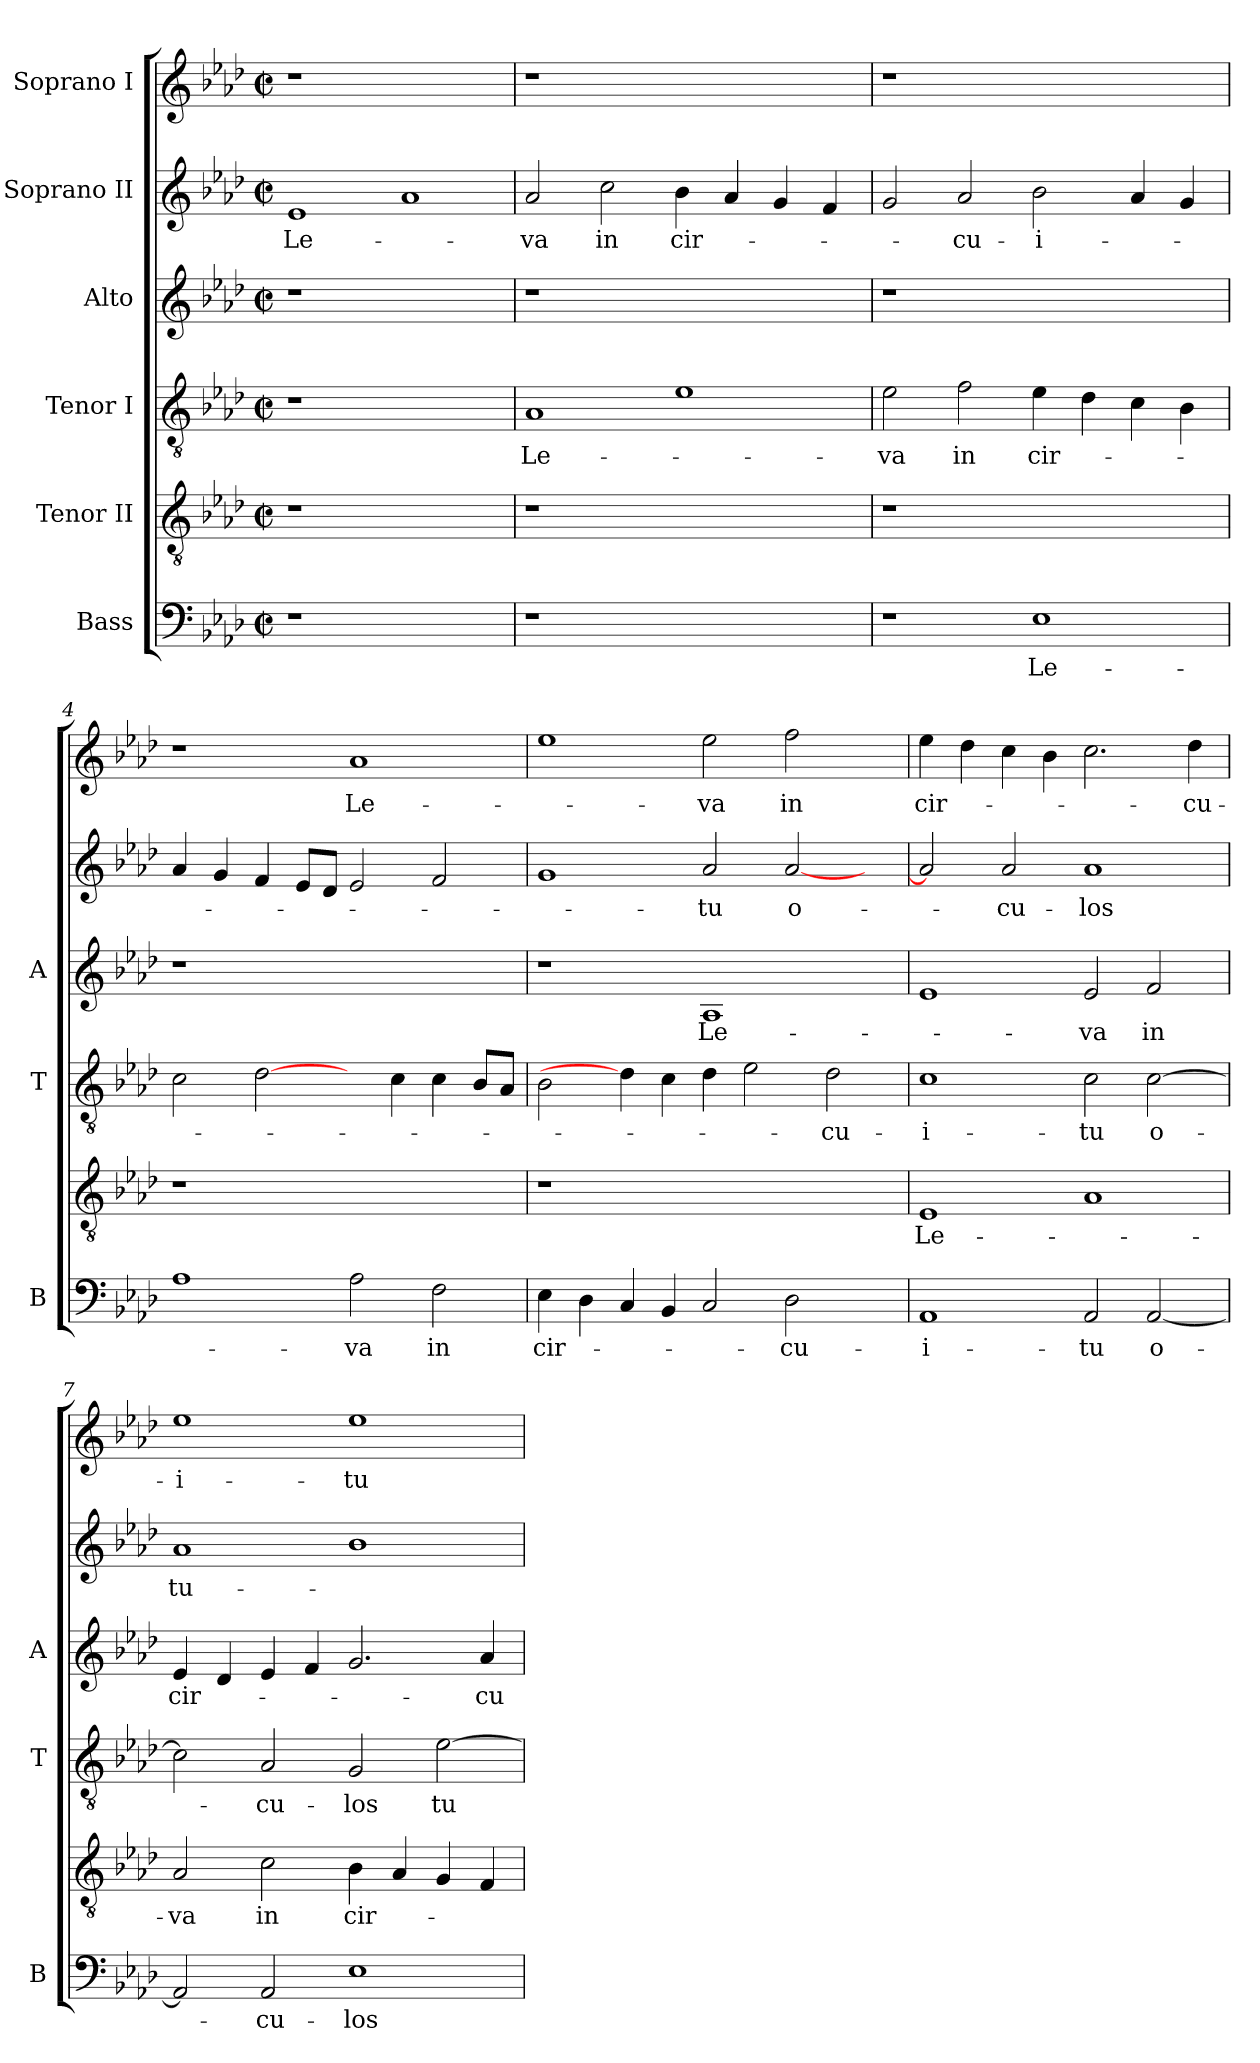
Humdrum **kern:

**kern	**text	**kern	**text	**kern	**text	**kern	**text	**kern	**text	**kern	**text
*part6	*part6	*part5	*part5	*part4	*part4	*part3	*part3	*part2	*part2	*part1	*part1
*staff6	*staff6	*staff5	*staff5	*staff4	*staff4	*staff3	*staff3	*staff2	*staff2	*staff1	*staff1
*I"Bass	*	*I"Tenor II	*	*I"Tenor I	*	*I"Alto	*	*I"Soprano II	*	*I"Soprano I	*
*I'B	*	*	*	*I'T	*	*I'A	*	*	*	*	*
*clefF4	*	*clefGv2	*	*clefGv2	*	*clefG2	*	*clefG2	*	*clefG2	*
*k[b-e-a-d-]	*	*k[b-e-a-d-]	*	*k[b-e-a-d-]	*	*k[b-e-a-d-]	*	*k[b-e-a-d-]	*	*k[b-e-a-d-]	*
*A-:	*	*A-:	*	*A-:	*	*A-:	*	*A-:	*	*A-:	*
*M2/2	*	*M2/2	*	*M2/2	*	*M2/2	*	*M2/2	*	*M2/2	*
*met(c|)	*	*met(c|)	*	*met(c|)	*	*met(c|)	*	*met(c|)	*	*met(c|)	*
=1	=1	=1	=1	=1	=1	=1	=1	=1	=1	=1	=1
!LO:N:vis=1	!	!LO:N:vis=1	!	!LO:N:vis=1	!	!LO:N:vis=1	!	!	!LO:LY:b	!LO:N:vis=1	!
1r	.	1r	.	1r	.	1r	.	1e-	Le-	1r	.
1ryy	.	1ryy	.	1ryy	.	1ryy	.	1a-	.	1ryy	.
=2	=2	=2	=2	=2	=2	=2	=2	=2	=2	=2	=2
!LO:N:vis=1	!	!LO:N:vis=1	!	!	!LO:LY:b	!LO:N:vis=1	!	!	!LO:LY:b	!LO:N:vis=1	!
1r	.	1r	.	1A-	Le-	1r	.	2a-/	-va	1r	.
!	!	!	!	!	!	!	!	!	!LO:LY:b	!	!
.	.	.	.	.	.	.	.	2cc\	in	.	.
!	!	!	!	!	!	!	!	!	!LO:LY:b	!	!
1ryy	.	1ryy	.	1e-	.	1ryy	.	4b-\	cir-	1ryy	.
.	.	.	.	.	.	.	.	4a-/	.	.	.
.	.	.	.	.	.	.	.	4g/	.	.	.
.	.	.	.	.	.	.	.	4f/	.	.	.
=3	=3	=3	=3	=3	=3	=3	=3	=3	=3	=3	=3
!	!	!LO:N:vis=1	!	!	!LO:LY:b	!LO:N:vis=1	!	!	!	!LO:N:vis=1	!
1r	.	1r	.	2e-\	-va	1r	.	2g/	.	1r	.
!	!	!	!	!	!LO:LY:b	!	!	!	!LO:LY:b	!	!
.	.	.	.	2f\	in	.	.	2a-/	-cu-	.	.
!	!LO:LY:b	!	!	!	!LO:LY:b	!	!	!	!LO:LY:b	!	!
1E-	Le-	1ryy	.	4e-\	cir-	1ryy	.	2b-\	-i-	1ryy	.
.	.	.	.	4d-\	.	.	.	.	.	.	.
.	.	.	.	4c\	.	.	.	4a-/	.	.	.
.	.	.	.	4B-\	.	.	.	4g/	.	.	.
!!LO:LB:g=z
=4	=4	=4	=4	=4	=4	=4	=4	=4	=4	=4	=4
!	!	!LO:N:vis=1	!	!	!	!LO:N:vis=1	!	!	!	!	!
1A-	.	1r	.	2c\	.	1r	.	4a-/	.	1r	.
.	.	.	.	.	.	.	.	4g/	.	.	.
.	.	.	.	[2d-\	.	.	.	4f/	.	.	.
.	.	.	.	.	.	.	.	8e-/L	.	.	.
.	.	.	.	.	.	.	.	8d-/J	.	.	.
!	!LO:LY:b	!	!	!	!	!	!	!	!	!	!LO:LY:b
2A-\	-va	1ryy	.	4ryy	.	1ryy	.	2e-/	.	1a-	Le-
.	.	.	.	4c\	.	.	.	.	.	.	.
!	!LO:LY:b	!	!	!	!	!	!	!	!	!	!
2F\	in	.	.	4c\	.	.	.	2f/	.	.	.
.	.	.	.	8B-/L	.	.	.	.	.	.	.
.	.	.	.	8A-/J	.	.	.	.	.	.	.
=5	=5	=5	=5	=5	=5	=5	=5	=5	=5	=5	=5
!	!LO:LY:b	!LO:N:vis=1	!	!	!	!	!	!	!	!	!
4E-\	cir-	1r	.	2B-\	.	1r	.	1g	.	1ee-	.
4D-\	.	.	.	.	.	.	.	.	.	.	.
4C/	.	.	.	4d-\]	.	.	.	.	.	.	.
4BB-/	.	.	.	4c\	.	.	.	.	.	.	.
!	!	!	!	!	!	!	!LO:LY:b	!	!LO:LY:b	!	!LO:LY:b
2C/	.	1ryy	.	4d-\	.	1A-	Le-	2a-/	-tu	2ee-\	-va
.	.	.	.	2e-\	.	.	.	.	.	.	.
!	!LO:LY:b	!	!	!	!	!	!	!	!LO:LY:b	!	!LO:LY:b
2D-\	-cu-	.	.	.	.	.	.	[<2a-/	o-	2ff\	in
!	!	!	!	!	!LO:LY:b	!	!	!	!	!	!
.	.	.	.	2d-\	-cu-	.	.	.	.	.	.
4ryy	.	4ryy	.	.	.	4ryy	.	4ryy	.	4ryy	.
=6	=6	=6	=6	=6	=6	=6	=6	=6	=6	=6	=6
!	!LO:LY:b	!	!LO:LY:b	!	!LO:LY:b	!	!	!	!	!	!LO:LY:b
1AA-	-i-	1E-	Le-	1c	-i-	1e-	.	2a-/]	.	4ee-\	cir-
.	.	.	.	.	.	.	.	.	.	4dd-\	.
!	!	!	!	!	!	!	!	!	!LO:LY:b	!	!
.	.	.	.	.	.	.	.	2a-/	-cu-	4cc\	.
.	.	.	.	.	.	.	.	.	.	4b-\	.
!	!LO:LY:b	!	!	!	!LO:LY:b	!	!LO:LY:b	!	!LO:LY:b	!	!
2AA-/	-tu	1A-	.	2c\	-tu	2e-/	-va	1a-	-los	2.cc\	.
!	!LO:LY:b	!	!	!	!LO:LY:b	!	!LO:LY:b	!	!	!	!
[<2AA-/	o-	.	.	[>2c\	o-	2f/	in	.	.	.	.
!	!	!	!	!	!	!	!	!	!	!	!LO:LY:b
.	.	.	.	.	.	.	.	.	.	4dd-\	-cu-
=7	=7	=7	=7	=7	=7	=7	=7	=7	=7	=7	=7
!	!	!	!LO:LY:b	!	!	!	!LO:LY:b	!	!LO:LY:b	!	!LO:LY:b
2AA-/]	.	2A-/	-va	2c\]	.	4e-/	cir-	1a-	tu-	1ee-	-i-
.	.	.	.	.	.	4d-/	.	.	.	.	.
!	!LO:LY:b	!	!LO:LY:b	!	!LO:LY:b	!	!	!	!	!	!
2AA-/	-cu-	2c\	in	2A-/	-cu-	4e-/	.	.	.	.	.
.	.	.	.	.	.	4f/	.	.	.	.	.
!	!LO:LY:b	!	!LO:LY:b	!	!LO:LY:b	!	!	!	!	!	!LO:LY:b
1E-	-los	4B-\	cir-	2G/	-los	2.g/	.	1b-	.	1ee-	-tu
.	.	4A-/	.	.	.	.	.	.	.	.	.
!	!	!	!	!	!LO:LY:b	!	!	!	!	!	!
.	.	4G/	.	[>2e-\	tu-	.	.	.	.	.	.
!	!	!	!	!	!	!	!LO:LY:b	!	!	!	!
.	.	4F/	.	.	.	4a-/	-cu-	.	.	.	.
=	=	=	=	=	=	=	=	=	=	=	=
*-	*-	*-	*-	*-	*-	*-	*-	*-	*-	*-	*-
